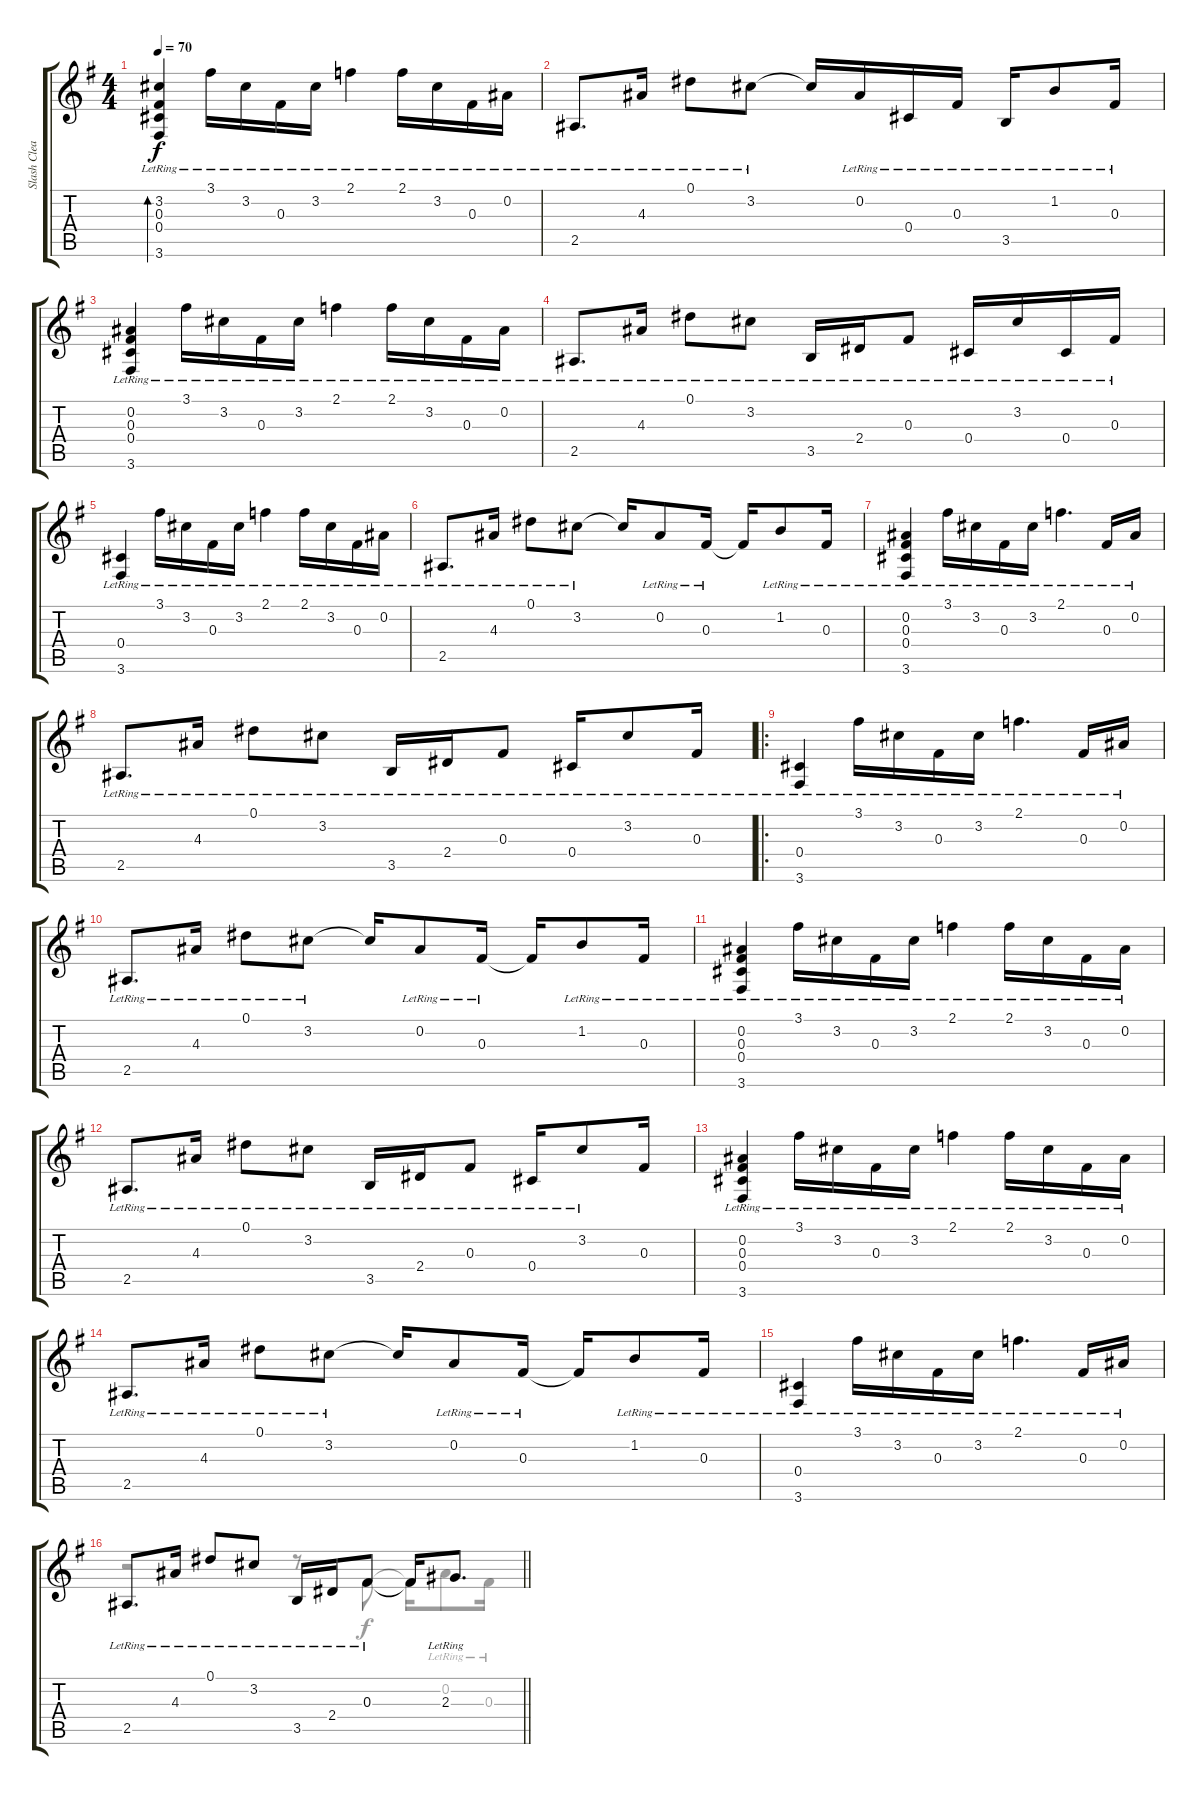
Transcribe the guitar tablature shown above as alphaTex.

\track ("Slash Clean" "Slash Clea") {instrument electricguitarclean}
\staff {score tabs}
\tuning (Eb4 Bb3 Gb3 Db3 Ab2 Eb2) {hide}
\voice
\ts (4 4)
\tempo 70
\clef g2
\ks g
(3.2{lr} 0.3{lr} 0.4{lr} 3.6{lr}).4{bd 30 dy f instrument electricguitarclean} 3.1{lr}.16 3.2{lr}.16 0.3{lr}.16 3.2{lr}.16 2.1{lr}.4 2.1{lr}.16 3.2{lr}.16 0.3{lr}.16 0.2{lr}.16 |
2.5{lr}.8{d} 4.3{lr}.16 0.1{lr}.8 3.2{lr}.8 3.2{t}.16 0.2{lr}.16 0.4{lr}.16 0.3{lr}.16 3.5{lr}.16 1.2{lr}.8 0.3{lr}.16 |
(0.2{lr} 0.3{lr} 0.4{lr} 3.6{lr}).4 3.1{lr}.16 3.2{lr}.16 0.3{lr}.16 3.2{lr}.16 2.1{lr}.4 2.1{lr}.16 3.2{lr}.16 0.3{lr}.16 0.2{lr}.16 |
2.5{lr}.8{d} 4.3{lr}.16 0.1{lr}.8 3.2{lr}.8 3.5{lr}.16 2.4{lr}.16 0.3{lr}.8 0.4{lr}.16 3.2{lr}.16 0.4{lr}.16 0.3{lr}.16 |
(0.4{lr} 3.6{lr}).4 3.1{lr}.16 3.2{lr}.16 0.3{lr}.16 3.2{lr}.16 2.1{lr}.4 2.1{lr}.16 3.2{lr}.16 0.3{lr}.16 0.2{lr}.16 |
2.5{lr}.8{d} 4.3{lr}.16 0.1{lr}.8 3.2{lr}.8 3.2{t}.16 0.2{lr}.8 0.3{lr}.16 0.3{t}.16 1.2{lr}.8 0.3{lr}.16 |
(0.2{lr} 0.3{lr} 0.4{lr} 3.6{lr}).4 3.1{lr}.16 3.2{lr}.16 0.3{lr}.16 3.2{lr}.16 2.1{lr}.4{d} 0.3{lr}.16 0.2{lr}.16 |
2.5{lr}.8{d} 4.3{lr}.16 0.1{lr}.8 3.2{lr}.8 3.5{lr}.16 2.4{lr}.16 0.3{lr}.8 0.4{lr}.16 3.2{lr}.8 0.3{lr}.16 |
\ro
(0.4{lr} 3.6{lr}).4 3.1{lr}.16 3.2{lr}.16 0.3{lr}.16 3.2{lr}.16 2.1{lr}.4{d} 0.3{lr}.16 0.2{lr}.16 |
2.5{lr}.8{d} 4.3{lr}.16 0.1{lr}.8 3.2{lr}.8 3.2{t}.16 0.2{lr}.8 0.3{lr}.16 0.3{t}.16 1.2{lr}.8 0.3{lr}.16 |
(0.2{lr} 0.3{lr} 0.4{lr} 3.6{lr}).4 3.1{lr}.16 3.2{lr}.16 0.3{lr}.16 3.2{lr}.16 2.1{lr}.4 2.1{lr}.16 3.2{lr}.16 0.3{lr}.16 0.2{lr}.16 |
2.5{lr}.8{d} 4.3{lr}.16 0.1{lr}.8 3.2{lr}.8 3.5{lr}.16 2.4{lr}.16 0.3{lr}.8 0.4{lr}.16 3.2{lr}.8 0.3.16 |
(0.2{lr} 0.3{lr} 0.4{lr} 3.6{lr}).4 3.1{lr}.16 3.2{lr}.16 0.3{lr}.16 3.2{lr}.16 2.1{lr}.4 2.1{lr}.16 3.2{lr}.16 0.3{lr}.16 0.2{lr}.16 |
2.5{lr}.8{d} 4.3{lr}.16 0.1{lr}.8 3.2{lr}.8 3.2{t}.16 0.2{lr}.8 0.3{lr}.16 0.3{t}.16 1.2{lr}.8 0.3{lr}.16 |
(0.4{lr} 3.6{lr}).4 3.1{lr}.16 3.2{lr}.16 0.3{lr}.16 3.2{lr}.16 2.1{lr}.4{d} 0.3{lr}.16 0.2{lr}.16 |
\barLineRight lightlight
2.5{lr}.8{d} 4.3{lr}.16 0.1{lr}.8 3.2{lr}.8 3.5{lr}.16 2.4{lr}.16 0.3{lr}.8 0.3{t}.16 2.3{lr}.8{d}
\voice
\clef g2
\ottava regular
\simile none
\ks g
|
|
|
|
|
|
|
|
|
|
|
|
|
|
|
\barLineRight lightlight
r.2 r.8 0.3.8 0.3{t}.16 0.2{lr}.8 0.3{lr}.16
